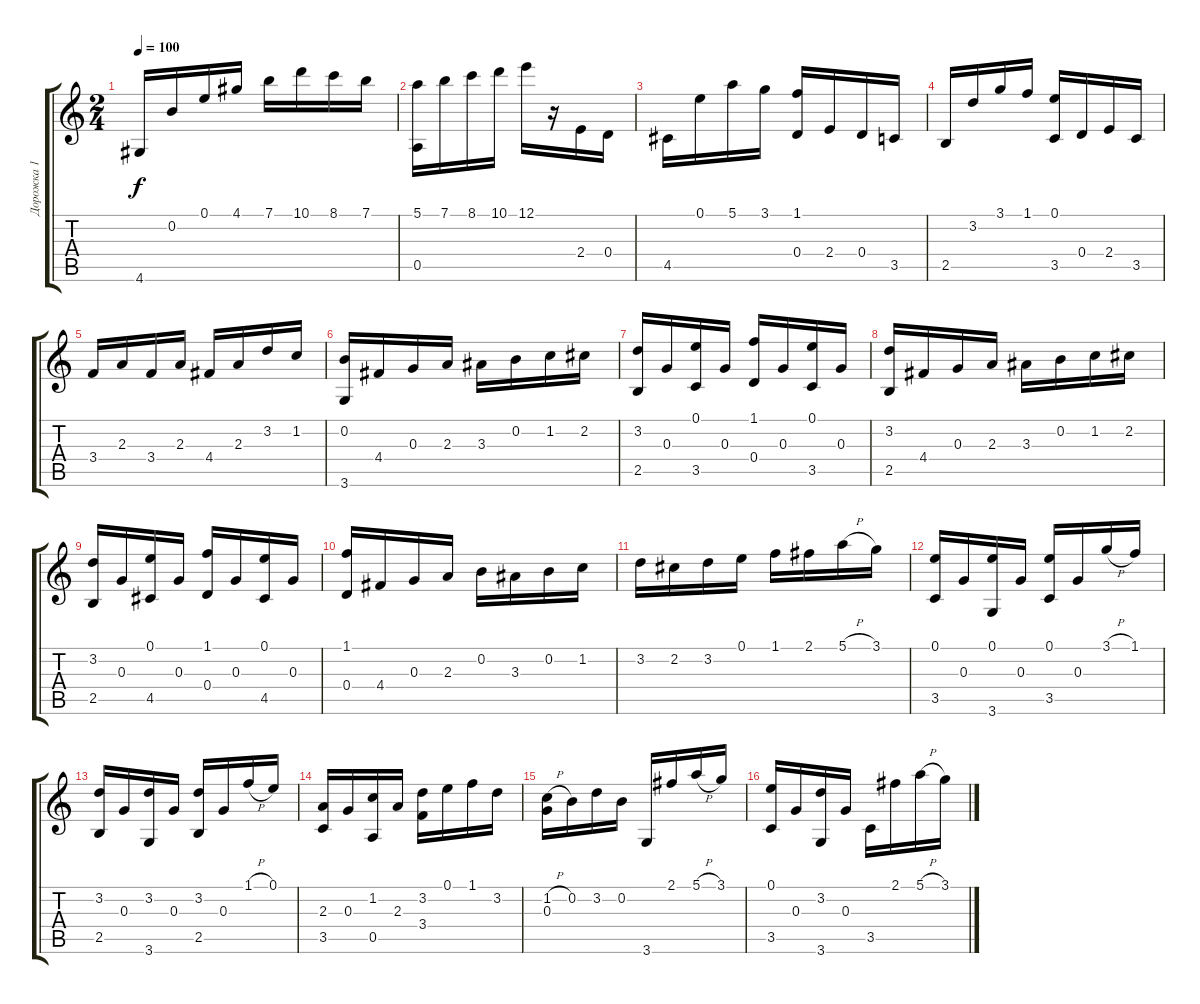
\track ("Дорожка 1" "Дорожка 1") {instrument acousticguitarnylon}
\staff {score tabs}
\tuning (E4 B3 G3 D3 A2 E2) {hide}
\ts (2 4)
\tempo 100
\clef g2
\ks c
4.6.16{dy f} 0.2.16 0.1.16 4.1.16 7.1.16 10.1.16 8.1.16 7.1.16 |
(5.1 0.5).16 7.1.16 8.1.16 10.1.16 12.1.16 r.16 2.4.16 0.4.16 |
4.5.16 0.1.16 5.1.16 3.1.16 (1.1 0.4).16 2.4.16 0.4.16 3.5.16 |
2.5.16 3.2.16 3.1.16 1.1.16 (0.1 3.5).16 0.4.16 2.4.16 3.5.16 |
3.4.16 2.3.16 3.4.16 2.3.16 4.4.16 2.3.16 3.2.16 1.2.16 |
(0.2 3.6).16 4.4.16 0.3.16 2.3.16 3.3.16 0.2.16 1.2.16 2.2.16 |
(3.2 2.5).16 0.3.16 (0.1 3.5).16 0.3.16 (1.1 0.4).16 0.3.16 (0.1 3.5).16 0.3.16 |
(3.2 2.5).16 4.4.16 0.3.16 2.3.16 3.3.16 0.2.16 1.2.16 2.2.16 |
(3.2 2.5).16 0.3.16 (0.1 4.5).16 0.3.16 (1.1 0.4).16 0.3.16 (0.1 4.5).16 0.3.16 |
(1.1 0.4).16 4.4.16 0.3.16 2.3.16 0.2.16 3.3.16 0.2.16 1.2.16 |
3.2.16 2.2.16 3.2.16 0.1.16 1.1.16 2.1.16 5.1{h}.16 3.1.16 |
(0.1 3.5).16 0.3.16 (0.1 3.6).16 0.3.16 (0.1 3.5).16 0.3.16 3.1{h}.16 1.1.16 |
(3.2 2.5).16 0.3.16 (3.2 3.6).16 0.3.16 (3.2 2.5).16 0.3.16 1.1{h}.16 0.1.16 |
(2.3 3.5).16 0.3.16 (1.2 0.5).16 2.3.16 (3.2 3.4).16 0.1.16 1.1.16 3.2.16 |
(1.2{h} 0.3).16 0.2.16 3.2.16 0.2.16 3.6.16 2.1.16 5.1{h}.16 3.1.16 |
(0.1 3.5).16 0.3.16 (3.2 3.6).16 0.3.16 3.5.16 2.1.16 5.1{h}.16 3.1.16
